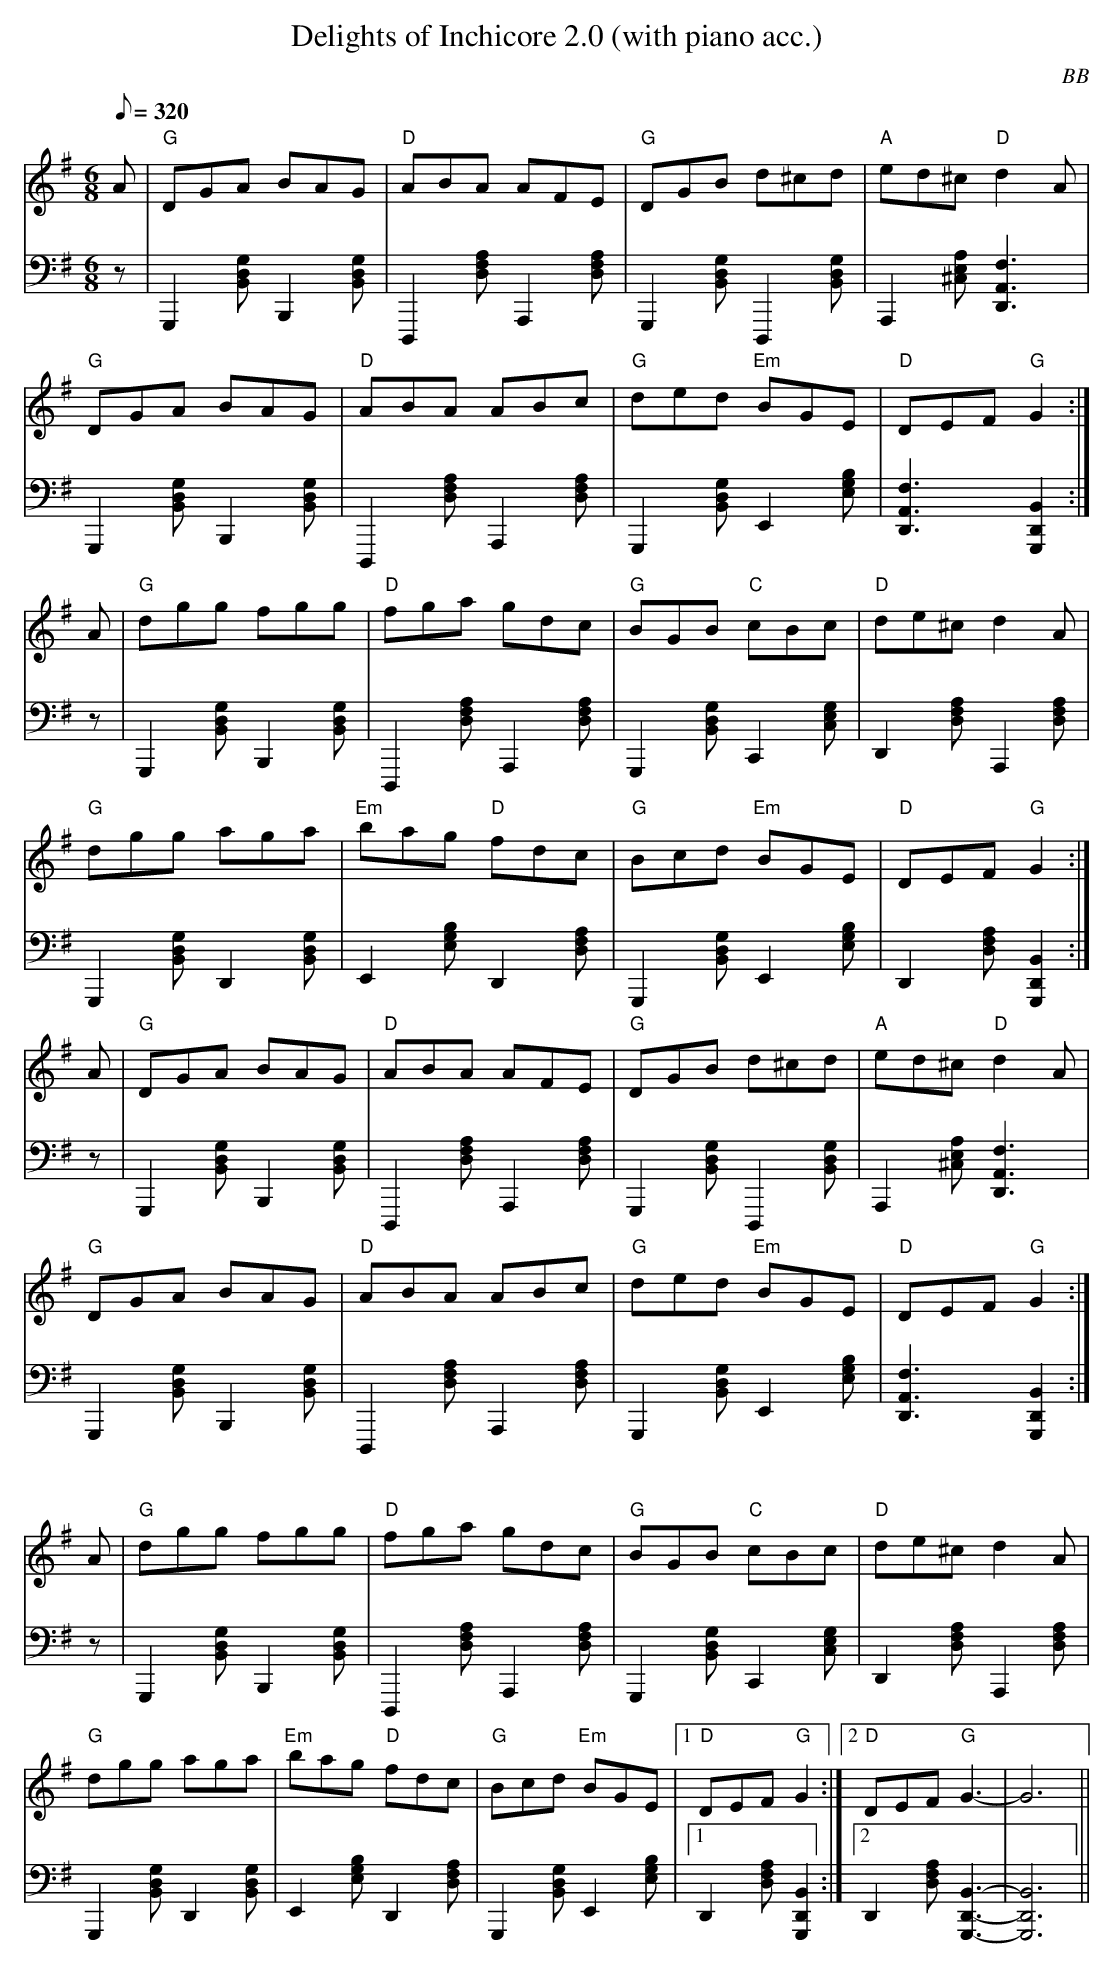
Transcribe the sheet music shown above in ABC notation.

X:1
T: Delights of Inchicore 2.0 (with piano acc.)
C: BB
Q: 1/8=320
M: 6/8
L: 1/8
V: 1 program 1 110 %fiddle
V: 2 volume=70 clef=bass m=D program 1 01
K: G
[V:1] A | "G"DGA BAG | "D"ABA AFE | "G"DGB d^cd | "A"ed^c "D"d2 A |
[V:2] z|G,,2[GB,D]B,,2[GB,D]|D,,2[AFD]A,,2[AFD]|G,,2[GB,D]D,,2[GB,D]|A,,2[A^CE][D,3A,3F3]|
[V:1] "G"DGA BAG | "D"ABA ABc | "G"ded "Em"BGE | "D"DEF "G"G2 :|
[V:2] G,,2[GB,D]B,,2[GB,D]|D,,2[AFD]A,,2[AFD]|G,,2[GB,D]E,2[EGB]|[D,3A,3F3][G,,2D,2B,2]:|
[V:1] A | "G"dgg fgg | "D"fga gdc | "G"BGB "C"cBc | "D"de^c d2 A |
[V:2] z|G,,2[GB,D]B,,2[GB,D]|D,,2[AFD]A,,2[AFD]|G,,2[GB,D]C,2[EGC]|D,2[AFD]A,,2[AFD]|
[V:1] "G"dgg aga | "Em"bag "D"fdc |"G"Bcd "Em"BGE | "D"DEF "G"G2 :|
[V:2] G,,2[GB,D]D,2[GB,D]|E,2[EGB]D,2[AFD]|G,,2[GB,D]E,2[EGB]|D,2[AFD][G,,2D,2B,2]:|
[V:1] A | "G"DGA BAG | "D"ABA AFE | "G"DGB d^cd | "A"ed^c "D"d2 A |
[V:2] z|G,,2[GB,D]B,,2[GB,D]|D,,2[AFD]A,,2[AFD]|G,,2[GB,D]D,,2[GB,D]|A,,2[A^CE][D,3A,3F3]|
[V:1] "G"DGA BAG | "D"ABA ABc | "G"ded "Em"BGE | "D"DEF "G"G2 :|
[V:2] G,,2[GB,D]B,,2[GB,D]|D,,2[AFD]A,,2[AFD]|G,,2[GB,D]E,2[EGB]|[D,3A,3F3][G,,2D,2B,2]:|
[V:1] A | "G"dgg fgg | "D"fga gdc | "G"BGB "C"cBc | "D"de^c d2 A |
[V:2] z|G,,2[GB,D]B,,2[GB,D]|D,,2[AFD]A,,2[AFD]|G,,2[GB,D]C,2[EGC]|D,2[AFD]A,,2[AFD]|
[V:1] "G"dgg aga | "Em"bag "D"fdc |"G"Bcd "Em"BGE |1 "D"DEF "G"G2 :|2 "D"DEF "G"G3-|G6||
[V:2] G,,2[GB,D]D,2[GB,D]|E,2[EGB]D,2[AFD]|G,,2[GB,D]E,2[EGB]|1 D,2[AFD][G,,2D,2B,2]:|2\
D,2[AFD][G,,3-D,3-B,3-]|[G,,6D,6B,6]||
